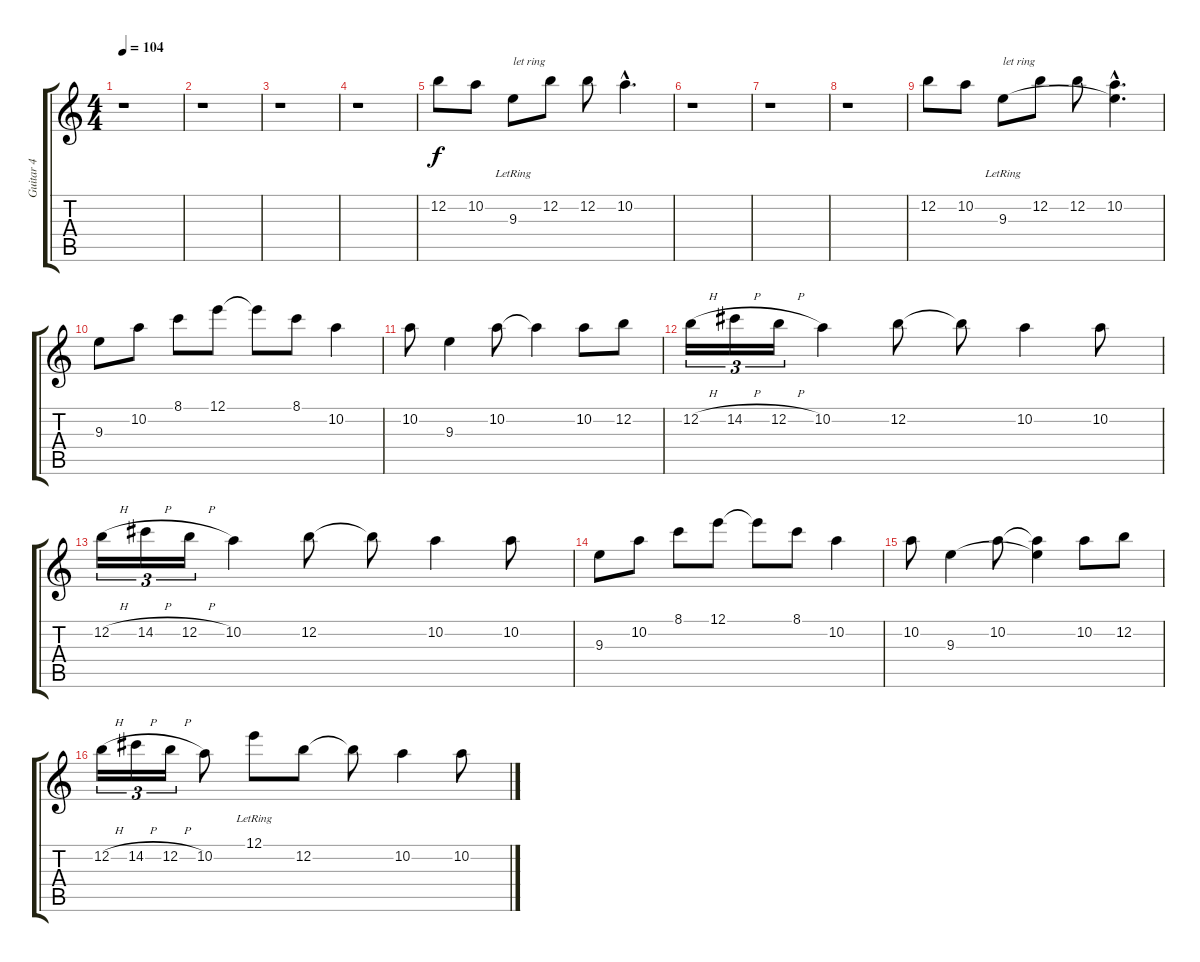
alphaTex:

\track ("Guitar 4" "Guitar 4") {instrument distortionguitar}
\staff {score tabs}
\tuning (E4 B3 G3 D3 A2 E2) {hide}
\ts (4 4)
\tempo 104
\clef g2
\ks c
r.1{dy f} |
r.1 |
r.1 |
r.1 |
12.2.8 10.2.8 9.3{lr}.8{txt "let ring"} 12.2.8 12.2.8 10.2{hac}.4{d} |
r.1 |
r.1 |
r.1 |
12.2.8 10.2.8 9.3{lr}.8{txt "let ring"} 12.2.8 12.2.8 (10.2{hac} 9.3{hac t}).4{d} |
9.3.8 10.2.8 8.1.8 12.1.8 12.1{t}.8 8.1.8 10.2.4 |
10.2.8 9.3.4 10.2.8 10.2{t}.4 10.2.8 12.2.8 |
12.2{h}.16{tu (3 2)} 14.2{h}.16{tu (3 2)} 12.2{h}.16{tu (3 2)} 10.2.4 12.2.8 12.2{t}.8 10.2.4 10.2.8 |
12.2{h}.16{tu (3 2)} 14.2{h}.16{tu (3 2)} 12.2{h}.16{tu (3 2)} 10.2.4 12.2.8 12.2{t}.8 10.2.4 10.2.8 |
9.3.8 10.2.8 8.1.8 12.1.8 12.1{t}.8 8.1.8 10.2.4 |
10.2.8 9.3.4 10.2.8 (10.2{t} 9.3{t}).4 10.2.8 12.2.8 |
12.2{h}.16{tu (3 2)} 14.2{h}.16{tu (3 2)} 12.2{h}.16{tu (3 2)} 10.2.8 12.1{lr}.8 12.2.8 12.2{t}.8 10.2.4 10.2.8
